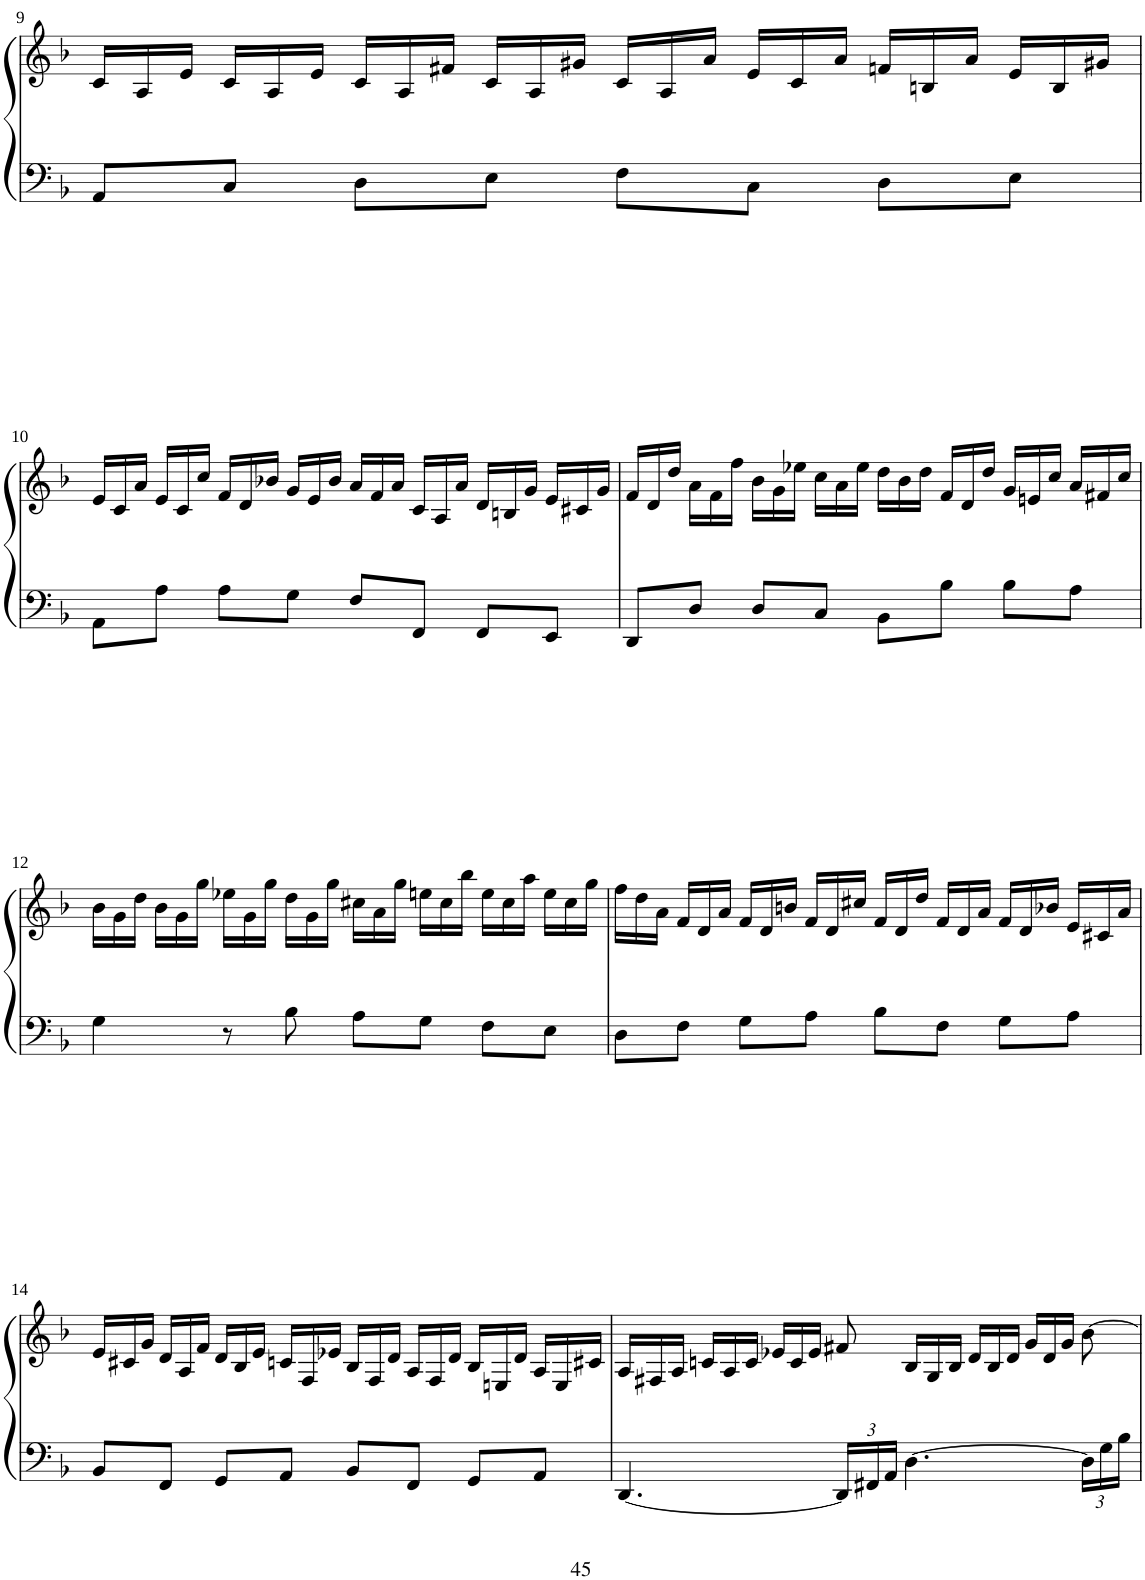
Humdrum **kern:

**kern	**kern
*part1	*part1
*staff2	*staff1
*I"Piano	*
*I'Pno	*
!!LO:PB:g=z
*clefF4	*clefG2
*k[b-]	*k[b-]
*M4/4	*M4/4
*met(c)	*met(c)
*	*Xbrackettup
=9	=9
8AA/L	24c/LL
.	24A/
.	24e/JJ
8C/J	24c/LL
.	24A/
.	24e/JJ
8D\L	24c/LL
.	24A/
.	24f#X/JJ
8E\J	24c/LL
.	24A/
.	24g#X/JJ
8F\L	24c/LL
.	24A/
.	24a/JJ
8C\J	24e/LL
.	24c/
.	24a/JJ
8D\L	24fn/LL
.	24Bn/
.	24a/JJ
8E\J	24e/LL
.	24B/
.	24g#X/JJ
!!LO:LB:g=z
=10	=10
8AA\L	24e/LL
.	24c/
.	24a/JJ
8A\J	24e/LL
.	24c/
.	24cc/JJ
8A\L	24f/LL
.	24d/
.	24b-X/JJ
8G\J	24g/LL
.	24e/
.	24b-/JJ
8F/L	24a/LL
.	24f/
.	24a/JJ
8FF/J	24c/LL
.	24A/
.	24a/JJ
8FF/L	24d/LL
.	24Bn/
.	24g/JJ
8EE/J	24e/LL
.	24c#X/
.	24g/JJ
=11	=11
8DD/L	24f/LL
.	24d/
.	24dd/JJ
8D/J	24a\LL
.	24f\
.	24ff\JJ
8D/L	24b-\LL
.	24g\
.	24ee-X\JJ
8C/J	24cc\LL
.	24a\
.	24ee-\JJ
8BB-\L	24dd\LL
.	24b-\
.	24dd\JJ
8B-\J	24f/LL
.	24d/
.	24dd/JJ
8B-\L	24g/LL
.	24en/
.	24cc/JJ
8A\J	24a/LL
.	24f#X/
.	24cc/JJ
!!LO:LB:g=z
=12	=12
4G\	24b-\LL
.	24g\
.	24dd\JJ
.	24b-\LL
.	24g\
.	24gg\JJ
8r	24ee-X\LL
.	24g\
.	24gg\JJ
8B-\	24dd\LL
.	24g\
.	24gg\JJ
8A\L	24cc#X\LL
.	24a\
.	24gg\JJ
8G\J	24een\LL
.	24cc#\
.	24bb-\JJ
8F\L	24ee\LL
.	24cc#\
.	24aa\JJ
8E\J	24ee\LL
.	24cc#\
.	24gg\JJ
=13	=13
8D\L	24ff\LL
.	24dd\
.	24a\JJ
8F\J	24f/LL
.	24d/
.	24a/JJ
8G\L	24f/LL
.	24d/
.	24bn/JJ
8A\J	24f/LL
.	24d/
.	24cc#X/JJ
8B-\L	24f/LL
.	24d/
.	24dd/JJ
8F\J	24f/LL
.	24d/
.	24a/JJ
8G\L	24f/LL
.	24d/
.	24b-X/JJ
8A\J	24e/LL
.	24c#X/
.	24a/JJ
!!LO:LB:g=z
=14	=14
8BB-/L	24e/LL
.	24c#X/
.	24g/JJ
8FF/J	24d/LL
.	24A/
.	24f/JJ
8GG/L	24d/LL
.	24B-/
.	24e/JJ
8AA/J	24cn/LL
.	24F/
.	24e-X/JJ
8BB-/L	24B-/LL
.	24F/
.	24d/JJ
8FF/J	24A/LL
.	24F/
.	24d/JJ
8GG/L	24B-/LL
.	24En/
.	24d/JJ
8AA/J	24A/LL
.	24E/
.	24c#X/JJ
=15	=15
[4.DD/	24A/LL
.	24F#X/
.	24A/JJ
.	24cn/LL
.	24A/
.	24c/JJ
.	24e-X/LL
.	24c/
.	24e-/JJ
*Xbrackettup	*
24DD/LL]	8f#X/
24FF#X/	.
24AA/JJ	.
[4.D\	24B-/LL
.	24G/
.	24B-/JJ
.	24d/LL
.	24B-/
.	24d/JJ
.	24g/LL
.	24d/
.	24g/JJ
24D\LL]	[8b-\
24G\	.
24B-\JJ	.
=	=
*-	*-
